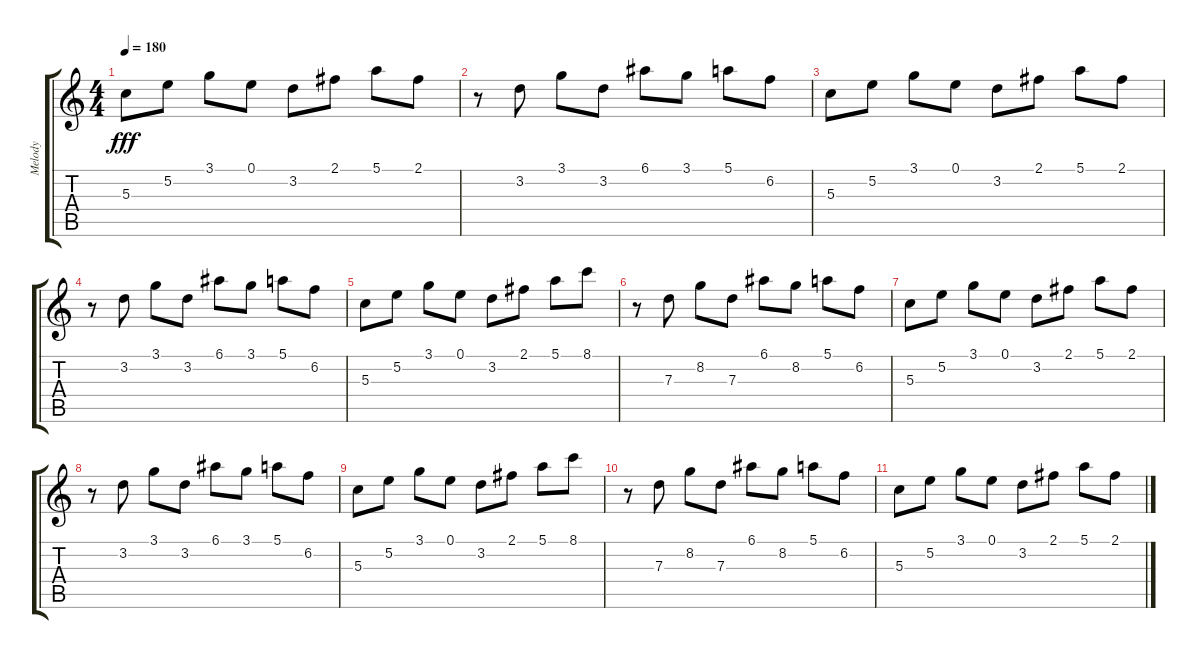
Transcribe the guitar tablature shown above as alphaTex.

\track ("Melody" "Melody") {instrument distortionguitar}
\staff {score tabs}
\tuning (E4 B3 G3 D3 A2 E2) {hide}
\ts (4 4)
\tempo 180
\clef g2
\ks c
5.3.8{dy fff balance 3} 5.2.8{balance 12} 3.1.8{balance 4} 0.1.8{balance 10} 3.2.8{balance 5} 2.1.8{balance 9} 5.1.8{balance 7} 2.1.8{balance 8} |
r.8 3.2.8{balance 8} 3.1.8{balance 5} 3.2.8{balance 13} 6.1.8{balance 3} 3.1.8{balance 15} 5.1.8{balance 0} 6.2.8{balance 13} |
5.3.8{balance 3} 5.2.8{balance 12} 3.1.8{balance 4} 0.1.8{balance 10} 3.2.8{balance 5} 2.1.8{balance 9} 5.1.8{balance 7} 2.1.8{balance 8} |
r.8 3.2.8{balance 8} 3.1.8{balance 5} 3.2.8{balance 13} 6.1.8{balance 3} 3.1.8{balance 15} 5.1.8{balance 0} 6.2.8{balance 13} |
5.3.8{balance 3} 5.2.8{balance 12} 3.1.8{balance 4} 0.1.8{balance 10} 3.2.8{balance 5} 2.1.8{balance 9} 5.1.8{balance 7} 8.1.8{balance 8} |
r.8 7.3.8{volume 14 balance 8 instrument synthbass1} 8.2.8{volume 14 balance 5} 7.3.8{volume 14 balance 13} 6.1.8{volume 13 balance 3} 8.2.8{volume 13 balance 15} 5.1.8{volume 13 balance 0} 6.2.8{volume 12 balance 13} |
5.3.8{volume 12 balance 3} 5.2.8{volume 12 balance 12} 3.1.8{volume 11 balance 4} 0.1.8{volume 11 balance 10} 3.2.8{volume 11 balance 5} 2.1.8{volume 10 balance 9} 5.1.8{volume 10 balance 7} 2.1.8{volume 10 balance 8} |
r.8 3.2.8{volume 9 balance 8} 3.1.8{volume 9 balance 5} 3.2.8{volume 9 balance 13} 6.1.8{volume 8 balance 3} 3.1.8{volume 8 balance 15} 5.1.8{volume 8 balance 0} 6.2.8{volume 8 balance 13} |
5.3.8{volume 7 balance 3} 5.2.8{volume 7 balance 12} 3.1.8{volume 7 balance 4} 0.1.8{volume 6 balance 10} 3.2.8{volume 6 balance 5} 2.1.8{volume 6 balance 9} 5.1.8{volume 6 balance 7} 8.1.8{volume 5 balance 8} |
r.8 7.3.8{volume 4 balance 8} 8.2.8{volume 4 balance 5} 7.3.8{volume 4 balance 13} 6.1.8{volume 4 balance 3} 8.2.8{volume 3 balance 15} 5.1.8{volume 3 balance 0} 6.2.8{volume 3 balance 13} |
5.3.8{volume 2 balance 3} 5.2.8{volume 2 balance 12} 3.1.8{volume 2 balance 4} 0.1.8{volume 2 balance 10} 3.2.8{volume 1 balance 5} 2.1.8{volume 1 balance 9} 5.1.8{volume 1 balance 7} 2.1.8{volume 0 balance 8}
